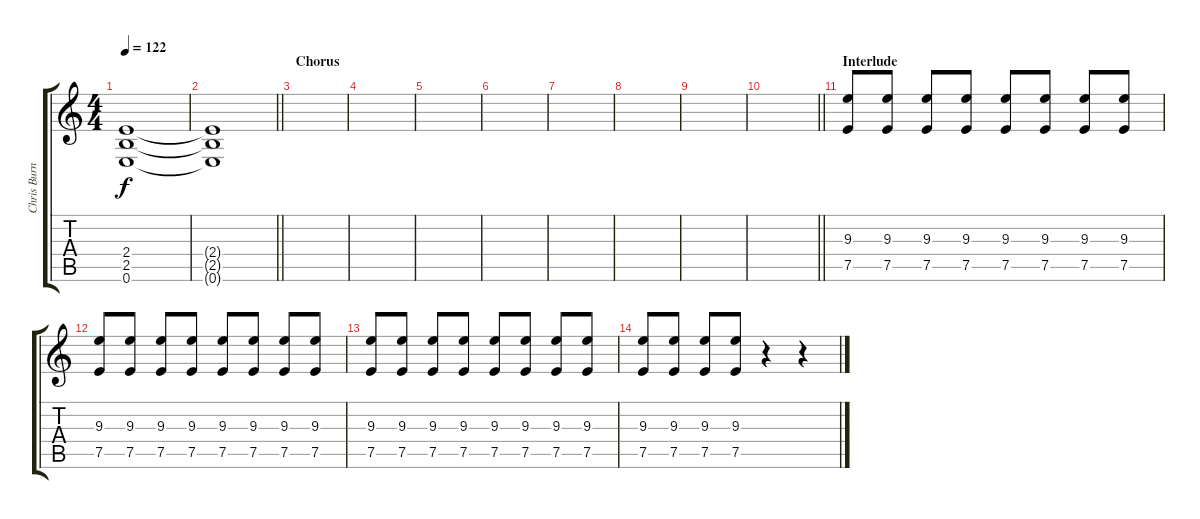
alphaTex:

\track ("Chris Burney - Guitar 2" "Chris Burn") {instrument distortionguitar}
\staff {score tabs}
\tuning (E4 B3 G3 D3 A2 E2) {hide}
\ts (4 4)
\tempo 122
\clef g2
\ks c
(2.4 2.5 0.6).1{dy f volume 6} |
\barLineRight lightlight
(2.4{t} 2.5{t} 0.6{t}).1 |
\section ("" "Chorus")
|
|
|
|
|
|
|
\barLineRight lightlight
|
\section ("" "Interlude")
(9.3 7.5).8 (9.3 7.5).8 (9.3 7.5).8 (9.3 7.5).8 (9.3 7.5).8 (9.3 7.5).8 (9.3 7.5).8 (9.3 7.5).8 |
(9.3 7.5).8 (9.3 7.5).8 (9.3 7.5).8 (9.3 7.5).8 (9.3 7.5).8 (9.3 7.5).8 (9.3 7.5).8 (9.3 7.5).8 |
(9.3 7.5).8 (9.3 7.5).8 (9.3 7.5).8 (9.3 7.5).8 (9.3 7.5).8 (9.3 7.5).8 (9.3 7.5).8 (9.3 7.5).8 |
(9.3 7.5).8 (9.3 7.5).8 (9.3 7.5).8 (9.3 7.5).8 r.4 r.4
